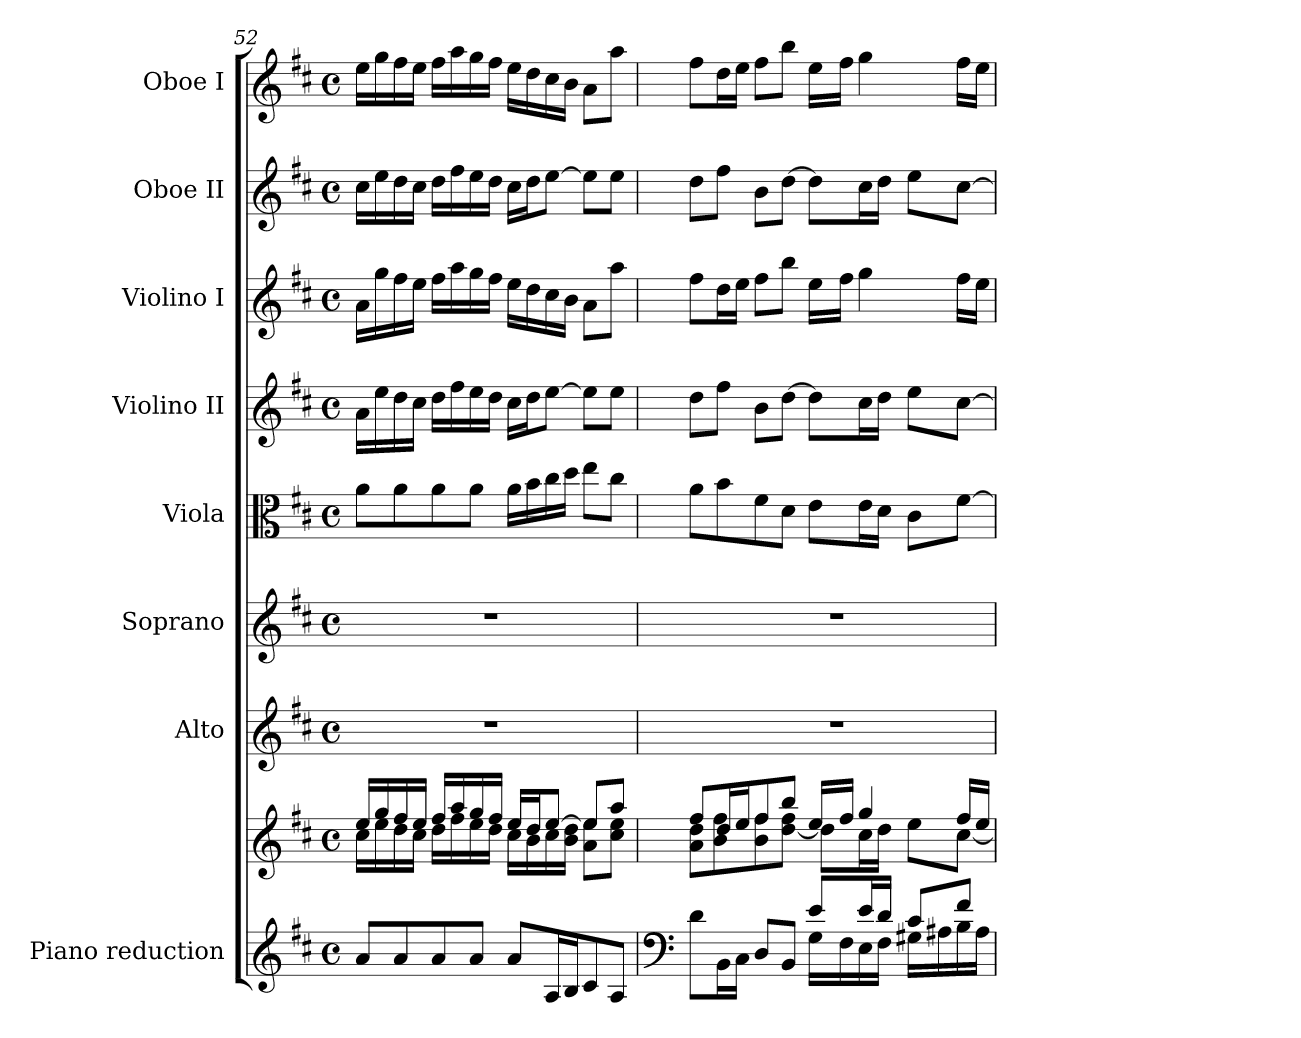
**kern	**kern	**kern	**kern	**kern	**kern	**kern	**kern	**kern
*part8	*part8	*part7	*part6	*part5	*part4	*part3	*part2	*part1
*staff9	*staff8	*staff7	*staff6	*staff5	*staff4	*staff3	*staff2	*staff1
*I"Piano reduction	*	*I"Alto	*I"Soprano	*I"Viola	*I"Violino II	*I"Violino I	*I"Oboe II	*I"Oboe I
*I'Pno	*	*	*	*I'Vla	*I'Vln	*I'Vln	*I'Ob	*I'Ob
*clefG2	*clefG2	*clefG2	*clefG2	*clefC3	*clefG2	*clefG2	*clefG2	*clefG2
*k[f#c#]	*k[f#c#]	*k[f#c#]	*k[f#c#]	*k[f#c#]	*k[f#c#]	*k[f#c#]	*k[f#c#]	*k[f#c#]
*M4/4	*M4/4	*M4/4	*M4/4	*M4/4	*M4/4	*M4/4	*M4/4	*M4/4
*met(c)	*met(c)	*met(c)	*met(c)	*met(c)	*met(c)	*met(c)	*met(c)	*met(c)
=52	=52	=52	=52	=52	=52	=52	=52	=52
*	*^	*	*	*	*	*	*	*
8a/L	16ee/LL	16cc#\LL	1r	1r	8a\L	16a\LL	16a\LL	16cc#\LL	16ee\LL
.	16gg/	16ee\	.	.	.	16ee\	16gg\	16ee\	16gg\
8a/	16ff#/	16dd\	.	.	8a\	16dd\	16ff#\	16dd\	16ff#\
.	16ee/JJ	16cc#\JJ	.	.	.	16cc#\JJ	16ee\JJ	16cc#\JJ	16ee\JJ
8a/	16ff#/LL	16dd\LL	.	.	8a\	16dd\LL	16ff#\LL	16dd\LL	16ff#\LL
.	16aa/	16ff#\	.	.	.	16ff#\	16aa\	16ff#\	16aa\
8a/J	16gg/	16ee\	.	.	8a\J	16ee\	16gg\	16ee\	16gg\
.	16ff#/JJ	16dd\JJ	.	.	.	16dd\JJ	16ff#\JJ	16dd\JJ	16ff#\JJ
8a/L	16ee/LL	16cc#\LL	.	.	16a\LL	16cc#\LL	16ee\LL	16cc#\LL	16ee\LL
.	16dd/J	16b\	.	.	16b\	16dd\J	16dd\	16dd\J	16dd\
16A/L	[8ee/J	16cc#\	.	.	16cc#\	[8ee\J	16cc#\	[8ee\J	16cc#\
16B/J	.	16b\ 16dd\JJ	.	.	16dd\JJ	.	16b\JJ	.	16b\JJ
8c#/	8ee/L]	8a\ 8ee\L	.	.	8ee\L	8ee\L]	8a\L	8ee\L]	8a\L
8A/J	8aa/J	8cc#\ 8ee\J	.	.	8cc#\J	8ee\J	8aa\J	8ee\J	8aa\J
=53	=53	=53	=53	=53	=53	=53	=53	=53	=53
*clefF4	*	*	*	*	*	*	*	*	*
*^	*	*	*	*	*	*	*	*	*
2ryy	8d\L	8ff#/L	8a\ 8dd\L	1r	1r	8a\L	8dd\L	8ff#\L	8dd\L	8ff#\L
.	16BB\L	16dd/L	8b\ 8ff#\	.	.	8b\	8ff#\J	16dd\L	8ff#\J	16dd\L
.	16C#\JJ	16ee/J	.	.	.	.	.	16ee\JJ	.	16ee\JJ
.	8D/L	8ff#/	8b\ 8ff#\	.	.	8f#\	8b\L	8ff#\L	8b\L	8ff#\L
.	8BB/J	8bb/J	[8dd\ 8ff#\J	.	.	8d\J	[8dd\J	8bb\J	[8dd\J	8bb\J
8e/L	16G\LL	16ee/LL	8dd\L]	.	.	8e\L	8dd\L]	16ee\LL	8dd\L]	16ee\LL
.	16F#\	16ff#/JJ	.	.	.	.	.	16ff#\JJ	.	16ff#\JJ
16e/L	16E\	4gg/	16cc#\L	.	.	16e\L	16cc#\L	4gg\	16cc#\L	4gg\
16d/JJ	16F#\JJ	.	16dd\JJ	.	.	16d\JJ	16dd\JJ	.	16dd\JJ	.
8c#/L	16G#X\LL	.	8ee\L	.	.	8c#\L	8ee\L	.	8ee\L	.
.	16A#X\	.	.	.	.	.	.	.	.	.
8f#/J	16B\	16ff#/LL	[8cc#\J	.	.	[8f#\J	[8cc#\J	16ff#\LL	[8cc#\J	16ff#\LL
.	16A#\JJ	16ee/JJ	.	.	.	.	.	16ee\JJ	.	16ee\JJ
*v	*v	*	*	*	*	*	*	*	*	*
*	*v	*v	*	*	*	*	*	*	*
=	=	=	=	=	=	=	=	=
*-	*-	*-	*-	*-	*-	*-	*-	*-
